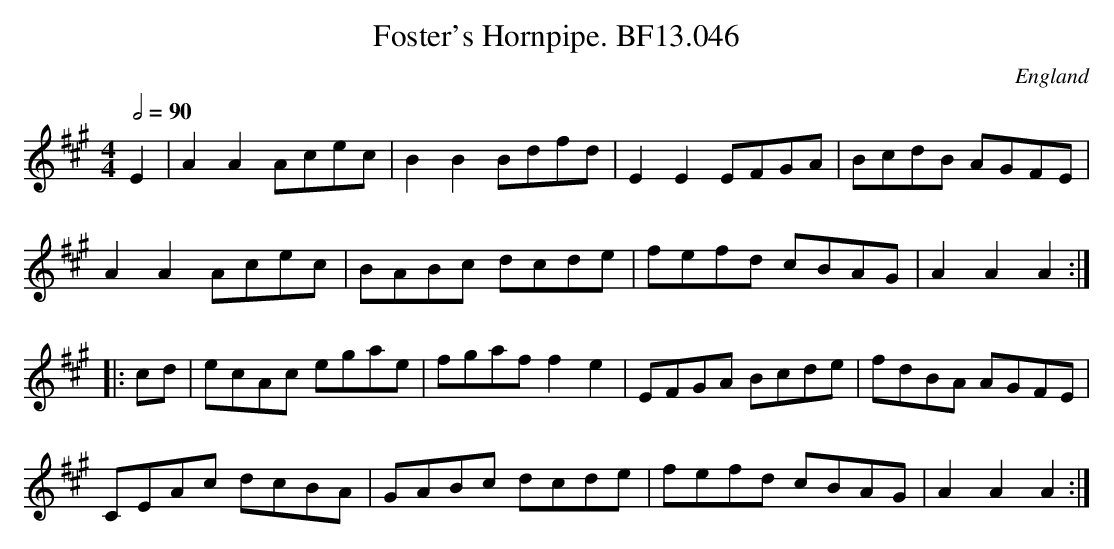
X:1
T:Foster's Hornpipe. BF13.046
M:4/4
L:1/8
Q:1/2=90
O:England
K:A major
E2|A2A2Acec|B2B2Bdfd|E2E2EFGA|BcdB AGFE|!
A2A2Acec|BABc dcde|fefd cBAG|A2A2A2:|!
|:cd|ecAc egae|fgaff2e2|EFGA Bcde|fdBA AGFE|!
CEAc dcBA|GABc dcde|fefd cBAG|A2A2A2:|
